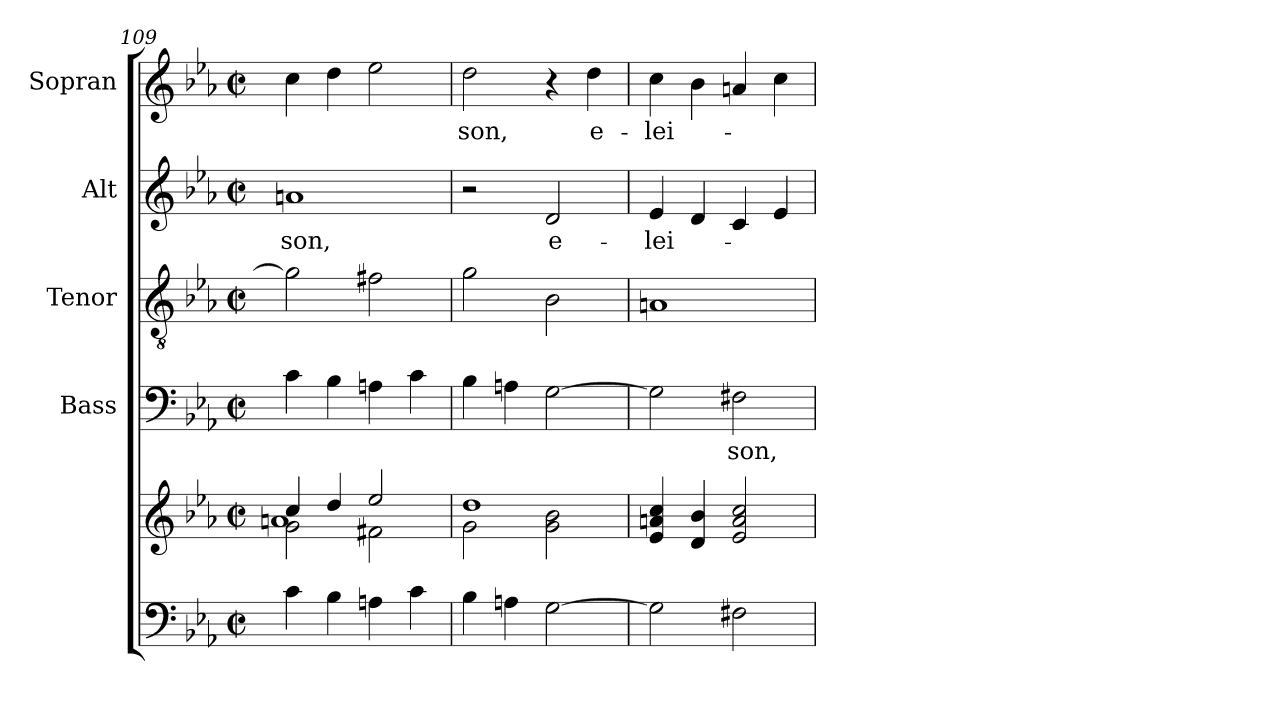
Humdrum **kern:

**kern	**kern	**kern	**text	**kern	**kern	**text	**kern	**text
*part5	*part5	*part4	*part4	*part3	*part2	*part2	*part1	*part1
*staff6	*staff5	*staff4	*staff4	*staff3	*staff2	*staff2	*staff1	*staff1
*	*	*I"Bass	*	*I"Tenor	*I"Alt	*	*I"Sopran	*
*	*	*I'B.	*	*I'T.	*I'A.	*	*I'S.	*
*clefF4	*clefG2	*clefF4	*	*clefGv2	*clefG2	*	*clefG2	*
*k[b-e-a-]	*k[b-e-a-]	*k[b-e-a-]	*	*k[b-e-a-]	*k[b-e-a-]	*	*k[b-e-a-]	*
*E-:	*E-:	*E-:	*	*E-:	*E-:	*	*E-:	*
*M2/2	*M2/2	*M2/2	*	*M2/2	*M2/2	*	*M2/2	*
*met(c|)	*met(c|)	*met(c|)	*	*met(c|)	*met(c|)	*	*met(c|)	*
=109	=109	=109	=109	=109	=109	=109	=109	=109
*	*^	*	*	*	*	*	*	*
*	*	*^	*	*	*	*	*	*	*
!	!	!	!	!	!	!	!	!LO:LY:b	!	!
4c\	4cc/	2g\	1an	4c\	.	2g\]	1an	-son,	4cc\	.
4B-\	4dd/	.	.	4B-\	.	.	.	.	4dd\	.
4An\	2ee-/	2f#X\	.	4An\	.	2f#X\	.	.	2ee-\	.
4c\	.	.	.	4c\	.	.	.	.	.	.
*	*	*v	*v	*	*	*	*	*	*	*
!!LO:PB:g=z
=110	=110	=110	=110	=110	=110	=110	=110	=110	=110
!	!	!	!	!	!	!	!	!	!LO:LY:b
4B-\	1dd	2g\	4B-\	.	2g\	2r	.	2dd\	-son,
4An\	.	.	4An\	.	.	.	.	.	.
!	!	!	!	!	!	!	!LO:LY:b	!	!
[2G\	.	2g\ 2b-\	[2G\	.	2B-\	2d/	e-	4r	.
!	!	!	!	!	!	!	!	!	!LO:LY:b
.	.	.	.	.	.	.	.	4dd\	e-
*	*v	*v	*	*	*	*	*	*	*
=111	=111	=111	=111	=111	=111	=111	=111	=111
!	!	!	!	!	!	!LO:LY:b	!	!LO:LY:b
2G\]	4e-/ 4an/ 4cc/	2G\]	.	1An	4e-/	-lei-	4cc\	-lei-
.	4d/ 4b-/	.	.	.	4d/	.	4b-\	.
!	!	!	!LO:LY:b	!	!	!	!	!
2F#X\	2e-/ 2a/ 2cc/	2F#X\	-son,	.	4c/	.	4an/	.
.	.	.	.	.	4e-/	.	4cc\	.
=	=	=	=	=	=	=	=	=
*-	*-	*-	*-	*-	*-	*-	*-	*-
